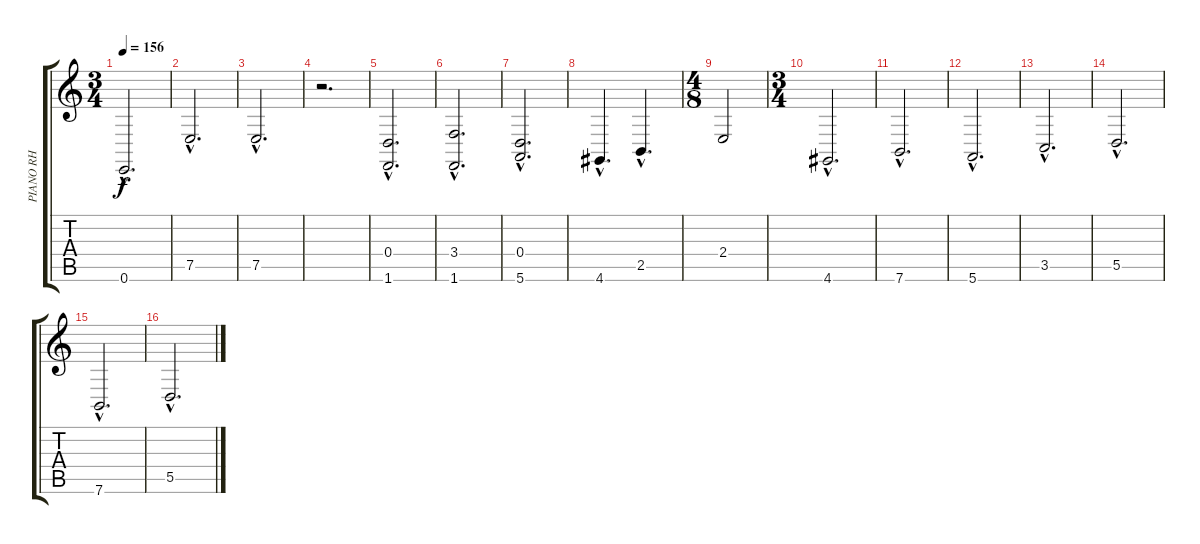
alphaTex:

\track ("PIANO RH" "PIANO RH") {instrument acousticgrandpiano}
\staff {score tabs}
\tuning (E4 B3 G3 D3 A2 E2) {hide}
\ts (3 4)
\tempo 156
\clef g2
\ks c
0.6{hac}.2{d dy f instrument acousticgrandpiano} |
7.5{hac}.2{d} |
7.5{hac}.2{d} |
r.2{d} |
(0.4{hac} 1.6{hac}).2{d} |
(3.4{hac} 1.6{hac}).2{d} |
(0.4{hac} 5.6{hac}).2{d} |
4.6{hac}.4{d} 2.5{hac}.4{d} |
\ts (4 8)
2.4.2 |
\ts (3 4)
4.6{hac}.2{d} |
7.6{hac}.2{d} |
5.6{hac}.2{d} |
3.5{hac}.2{d} |
5.5{hac}.2{d} |
7.6{hac}.2{d} |
5.5{hac}.2{d}
